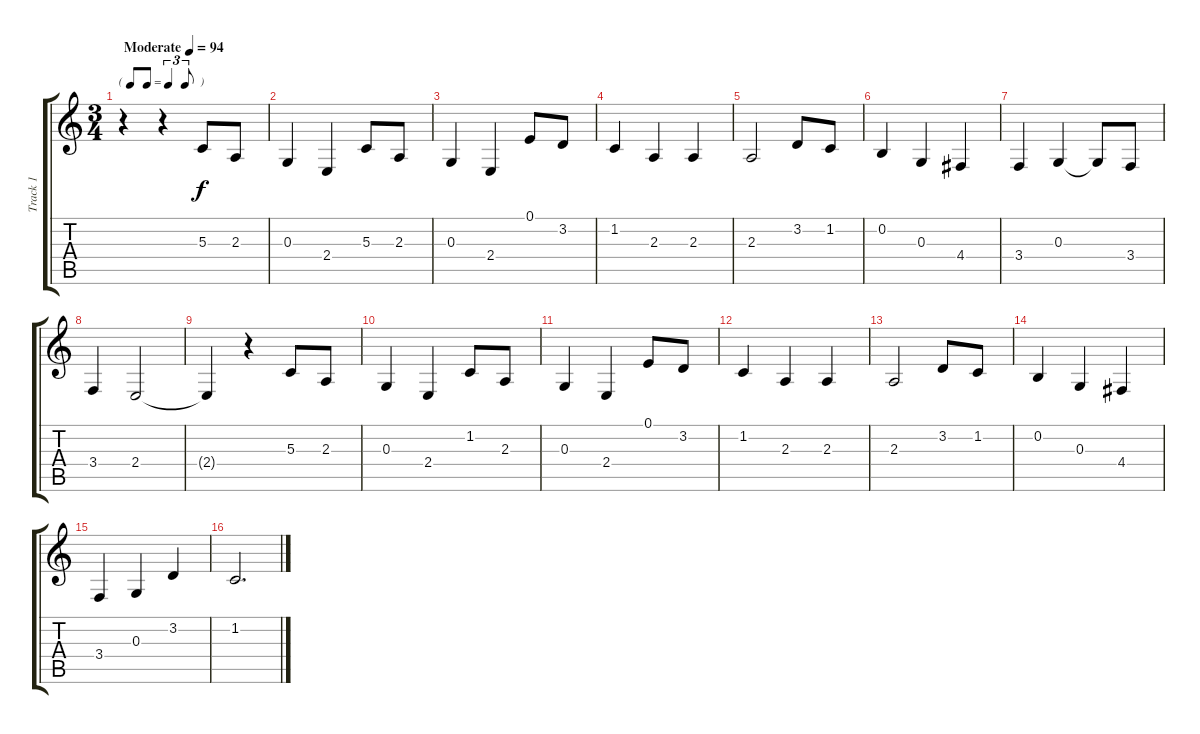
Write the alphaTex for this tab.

\track ("Track 1" "Track 1") {instrument acousticgrandpiano}
\staff {score tabs}
\tuning (E4 B3 G3 D3 A2 E2) {hide}
\ts (3 4)
\tf triplet8th
\tempo (94 "Moderate")
\clef g2
\ks c
r.4{dy f instrument acousticgrandpiano} r.4 5.3.8 2.3.8 |
0.3.4 2.4.4 5.3.8 2.3.8 |
0.3.4 2.4.4 0.1.8 3.2.8 |
1.2.4 2.3.4 2.3.4 |
2.3.2 3.2.8 1.2.8 |
0.2.4 0.3.4 4.4.4 |
3.4.4 0.3.4 0.3{t}.8 3.4.8 |
3.4.4 2.4.2 |
2.4{t}.4 r.4 5.3.8 2.3.8 |
0.3.4 2.4.4 1.2.8 2.3.8 |
0.3.4 2.4.4 0.1.8 3.2.8 |
1.2.4 2.3.4 2.3.4 |
2.3.2 3.2.8 1.2.8 |
0.2.4 0.3.4 4.4.4 |
3.4.4 0.3.4 3.2.4 |
1.2.2{d}
